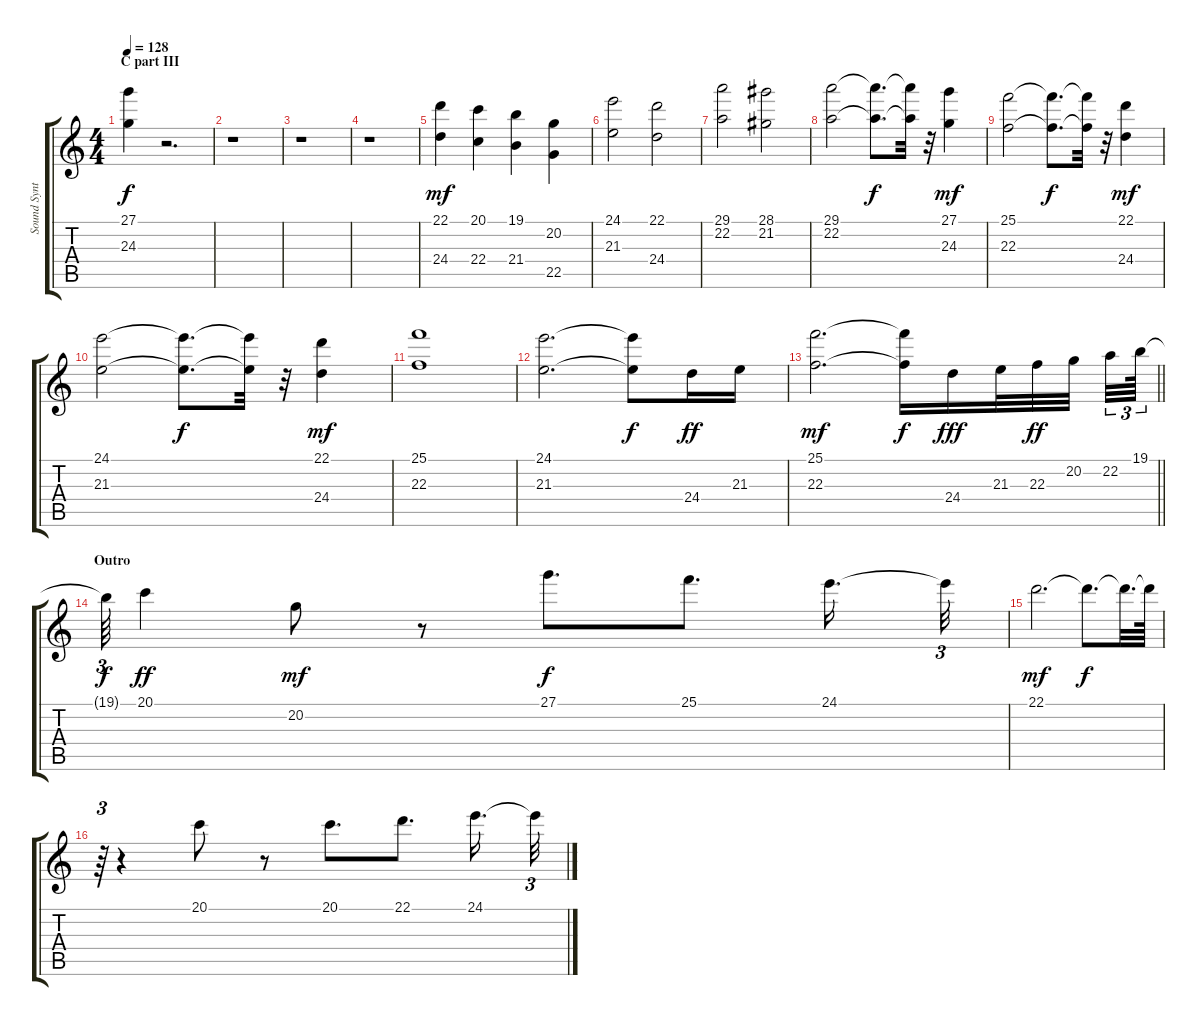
\track ("Sound Synth" "Sound Synt") {instrument pad3polysynth}
\staff {score tabs}
\tuning (E4 B3 G3 D3 A2 E2) {hide}
\ts (4 4)
\section ("" "C part III")
\tempo 128
\clef g2
\ks c
(27.1{t} 24.3{t}).4{dy f} r.2{d} |
r.1 |
r.1 |
r.1 |
(22.1 24.4).4{dy mf volume 14} (20.1 22.4).4 (19.1 21.4).4 (20.2 22.5).4 |
(24.1 21.3).2 (22.1 24.4).2 |
(29.1 22.2).2 (28.1 21.2).2 |
(29.1 22.2).2 (29.1{t} 22.2{t}).8{d dy f} (29.1{t} 22.2{t}).32 r.32 (27.1 24.3).4{dy mf} |
(25.1 22.3).2 (25.1{t} 22.3{t}).8{d dy f} (25.1{t} 22.3{t}).32 r.32 (22.1 24.4).4{dy mf} |
(24.1 21.3).2 (24.1{t} 21.3{t}).8{d dy f} (24.1{t} 21.3{t}).32 r.32 (22.1 24.4).4{dy mf} |
(25.1 22.3).1 |
(24.1 21.3).2{d} (24.1{t} 21.3{t}).8{dy f} 24.4.16{dy ff} 21.3.16 |
\barLineRight lightlight
(25.1 22.3).2{d dy mf} (25.1{t} 22.3{t}).16{dy f} 24.4.16{dy fff} 21.3.32 22.3.32{dy ff} 20.2.32{beam splitsecondary} 22.2.32{tu (3 2)} 19.1.64{tu (3 2)} |
\section ("" "Outro")
19.1{t}.64{tu (3 2) dy f} 20.1.4{dy ff} 20.2.8{dy mf} r.8 27.1.8{d dy f} 25.1.8{d} 24.1.16{d} 24.1{t}.32{tu (3 2)} |
22.1.2{d dy mf} 22.1{t}.8{d dy f} 22.1{t}.32{d} 22.1{t}.64 |
r.64{tu (3 2)} r.4 20.1.8 r.8 20.1.8{d} 22.1.8{d} 24.1.16{d} 24.1{t}.32{tu (3 2)}
